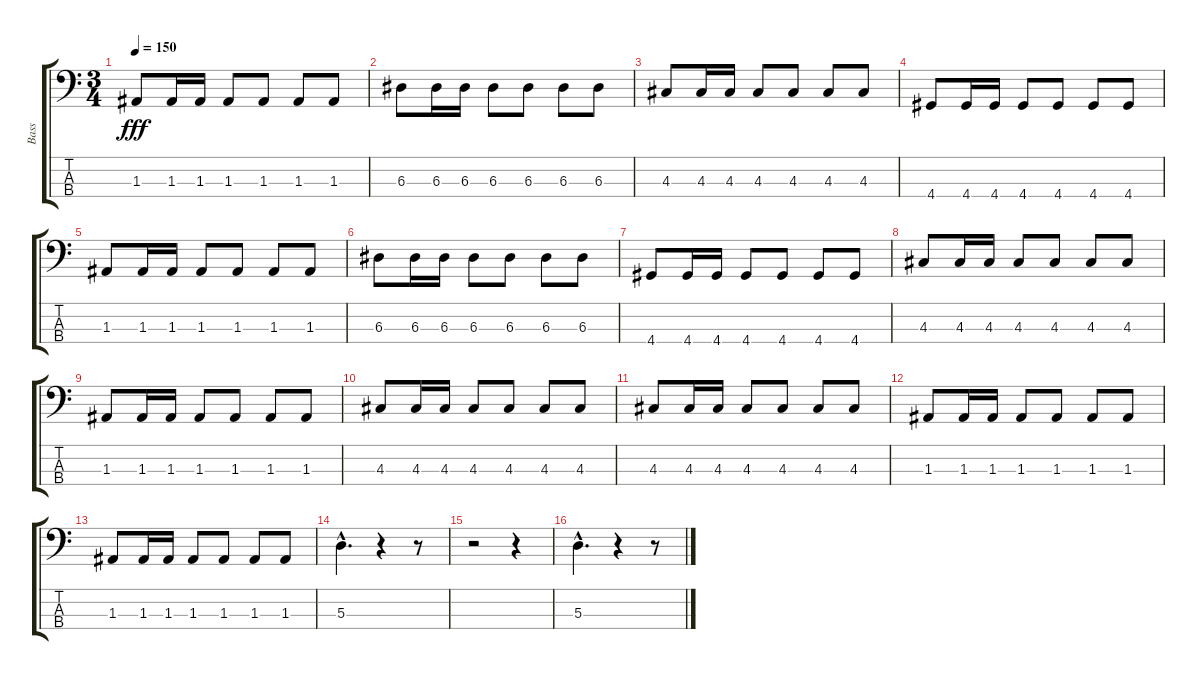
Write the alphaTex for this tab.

\track ("Bass" "Bass") {instrument electricbassfinger}
\staff {score tabs}
\tuning (G2 D2 A1 E1) {hide}
\ts (3 4)
\tempo 150
\clef f4
\ks c
1.3.8{dy fff} 1.3.16 1.3.16 1.3.8 1.3.8 1.3.8 1.3.8 |
6.3.8 6.3.16 6.3.16 6.3.8 6.3.8 6.3.8 6.3.8 |
4.3.8 4.3.16 4.3.16 4.3.8 4.3.8 4.3.8 4.3.8 |
4.4.8 4.4.16 4.4.16 4.4.8 4.4.8 4.4.8 4.4.8 |
1.3.8 1.3.16 1.3.16 1.3.8 1.3.8 1.3.8 1.3.8 |
6.3.8 6.3.16 6.3.16 6.3.8 6.3.8 6.3.8 6.3.8 |
4.4.8 4.4.16 4.4.16 4.4.8 4.4.8 4.4.8 4.4.8 |
4.3.8 4.3.16 4.3.16 4.3.8 4.3.8 4.3.8 4.3.8 |
1.3.8 1.3.16 1.3.16 1.3.8 1.3.8 1.3.8 1.3.8 |
4.3.8 4.3.16 4.3.16 4.3.8 4.3.8 4.3.8 4.3.8 |
4.3.8 4.3.16 4.3.16 4.3.8 4.3.8 4.3.8 4.3.8 |
1.3.8 1.3.16 1.3.16 1.3.8 1.3.8 1.3.8 1.3.8 |
1.3.8 1.3.16 1.3.16 1.3.8 1.3.8 1.3.8 1.3.8 |
5.3{hac}.4{d} r.4 r.8 |
r.2 r.4 |
5.3{hac}.4{d} r.4 r.8
